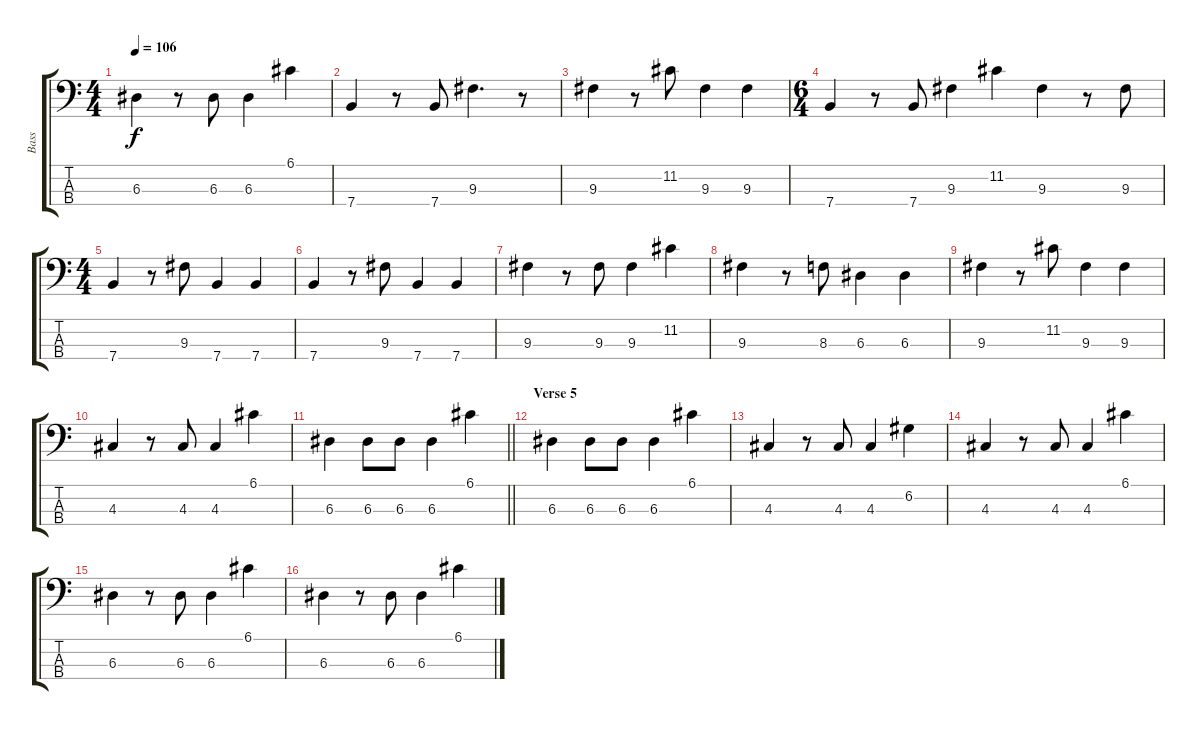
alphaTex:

\track ("Bass" "Bass") {instrument electricbassfinger}
\staff {score tabs}
\tuning (G2 D2 A1 E1) {hide}
\ts (4 4)
\tempo 106
\clef f4
\ks c
6.3.4{dy f} r.8 6.3.8 6.3.4 6.1.4 |
7.4.4 r.8 7.4.8 9.3.4{d} r.8 |
9.3.4 r.8 11.2.8 9.3.4 9.3.4 |
\ts (6 4)
7.4.4 r.8 7.4.8 9.3.4 11.2.4 9.3.4 r.8 9.3.8 |
\ts (4 4)
7.4.4 r.8 9.3.8 7.4.4 7.4.4 |
7.4.4 r.8 9.3.8 7.4.4 7.4.4 |
9.3.4 r.8 9.3.8 9.3.4 11.2.4 |
9.3.4 r.8 8.3.8 6.3.4 6.3.4 |
9.3.4 r.8 11.2.8 9.3.4 9.3.4 |
4.3.4 r.8 4.3.8 4.3.4 6.1.4 |
\barLineRight lightlight
6.3.4 6.3.8 6.3.8 6.3.4 6.1.4 |
\section ("" "Verse 5")
6.3.4 6.3.8 6.3.8 6.3.4 6.1.4 |
4.3.4 r.8 4.3.8 4.3.4 6.2.4 |
4.3.4 r.8 4.3.8 4.3.4 6.1.4 |
6.3.4 r.8 6.3.8 6.3.4 6.1.4 |
6.3.4 r.8 6.3.8 6.3.4 6.1.4
